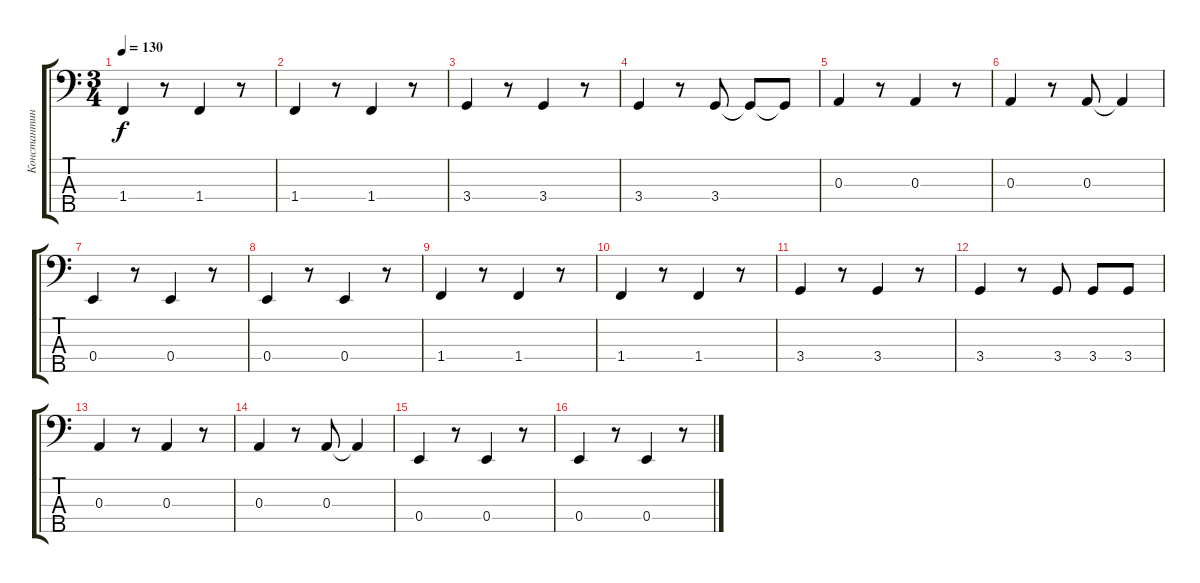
\track ("Константин Бекрев" "Константин") {instrument electricbassfinger}
\staff {score tabs}
\tuning (G2 D2 A1 E1 B0) {hide}
\ts (3 4)
\tempo 130
\clef f4
\ks c
1.4.4{dy f} r.8 1.4.4 r.8 |
1.4.4 r.8 1.4.4 r.8 |
3.4.4 r.8 3.4.4 r.8 |
3.4.4 r.8 3.4.8 3.4{t}.8 3.4{t}.8 |
0.3.4 r.8 0.3.4 r.8 |
0.3.4 r.8 0.3.8 0.3{t}.4 |
0.4.4 r.8 0.4.4 r.8 |
0.4.4 r.8 0.4.4 r.8 |
1.4.4 r.8 1.4.4 r.8 |
1.4.4 r.8 1.4.4 r.8 |
3.4.4 r.8 3.4.4 r.8 |
3.4.4 r.8 3.4.8 3.4.8 3.4.8 |
0.3.4 r.8 0.3.4 r.8 |
0.3.4 r.8 0.3.8 0.3{t}.4 |
0.4.4 r.8 0.4.4 r.8 |
0.4.4 r.8 0.4.4 r.8
